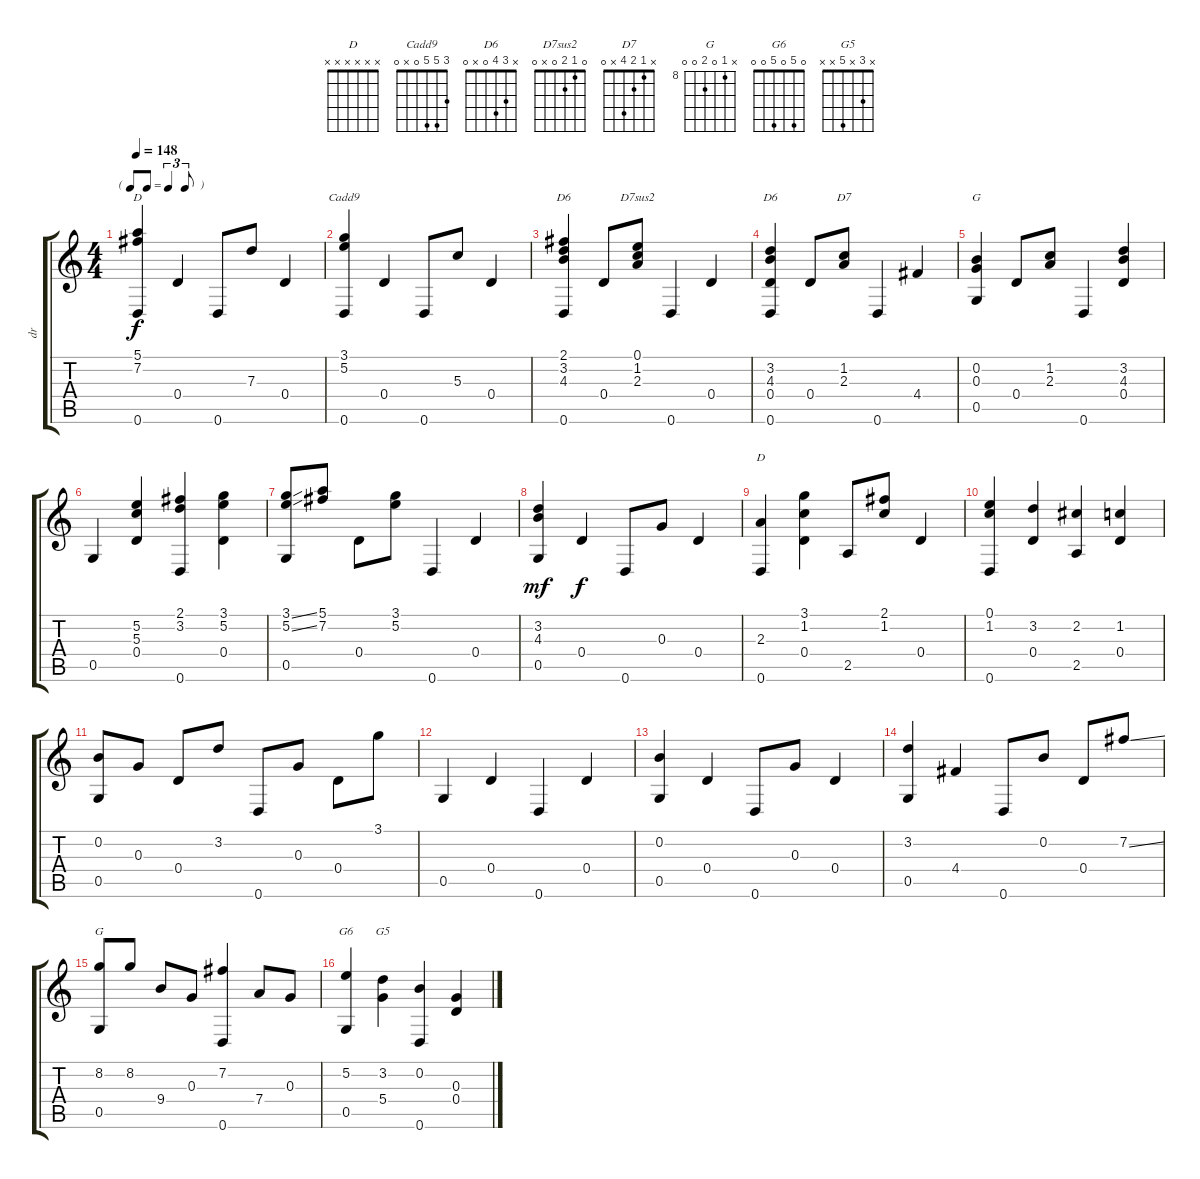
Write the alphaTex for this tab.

\track ("dr" "dr") {instrument acousticguitarsteel}
\staff {score tabs}
\tuning (E4 B3 G3 D3 G2 D2) {hide}
\chord ("D" 5 7 7 0 x 0) {firstfret 5}
\chord ("Cadd9" 3 5 5 0 x 0)
\chord ("D6" 2 3 4 0 x 0)
\chord ("D7sus2" 0 1 2 0 x 0)
\chord ("D6" x 3 4 0 x 0)
\chord ("D7" x 1 2 4 x 0)
\chord ("G" x x x x x x) {firstfret 0}
\chord ("D" x x x x x x) {firstfret 0}
\chord ("G" x 8 0 9 0 0) {firstfret 8}
\chord ("G6" 0 5 0 5 0 0)
\chord ("G5" x 3 x 5 x x)
\ts (4 4)
\tf triplet8th
\tempo 148
\clef g2
\ks c
(5.1 7.2 0.6).4{ch "D" dy f} 0.4.4 0.6.8 7.3.8 0.4.4 |
(3.1 5.2 0.6).4{ch "Cadd9"} 0.4.4 0.6.8 5.3.8 0.4.4 |
(2.1 3.2 4.3 0.6).4{ch "D6"} 0.4.8 (0.1 1.2 2.3).8{ch "D7sus2"} 0.6.4 0.4.4 |
(3.2 4.3 0.4 0.6).4{ch "D6"} 0.4.8 (1.2 2.3).8{ch "D7"} 0.6.4 4.4.4 |
(0.2 0.3 0.5).4{ch "G"} 0.4.8 (1.2 2.3).8 0.6.4 (3.2 4.3 0.4).4 |
0.5.4 (5.2 5.3 0.4).4 (2.1 3.2 0.6).4 (3.1 5.2 0.4).4 |
(3.1{ss} 5.2{ss} 0.5).8 (5.1 7.2).8 0.4.8 (3.1 5.2).8 0.6.4 0.4.4 |
(3.2 4.3 0.5).4{dy mf} 0.4.4{dy f} 0.6.8 0.3.8 0.4.4 |
(2.3 0.6).4{ch "D"} (3.1 1.2 0.4).4 2.5.8 (2.1 1.2).8 0.4.4 |
(0.1 1.2 0.6).4 (3.2 0.4).4 (2.2 2.5).4 (1.2 0.4).4 |
(0.2 0.5).8 0.3.8 0.4.8 3.2.8 0.6.8 0.3.8 0.4.8 3.1.8 |
0.5.4 0.4.4 0.6.4 0.4.4 |
(0.2 0.5).4 0.4.4 0.6.8 0.3.8 0.4.4 |
(3.2 0.5).4 4.4.4 0.6.8 0.2.8 0.4.8 7.2{ss}.8 |
(8.2 0.5).8{ch "G"} 8.2.8 9.4.8 0.3.8 (7.2 0.6).4 7.4.8 0.3.8 |
(5.2 0.5).4{ch "G6"} (3.2 5.4).4{ch "G5"} (0.2 0.6).4 (0.3 0.4).4
